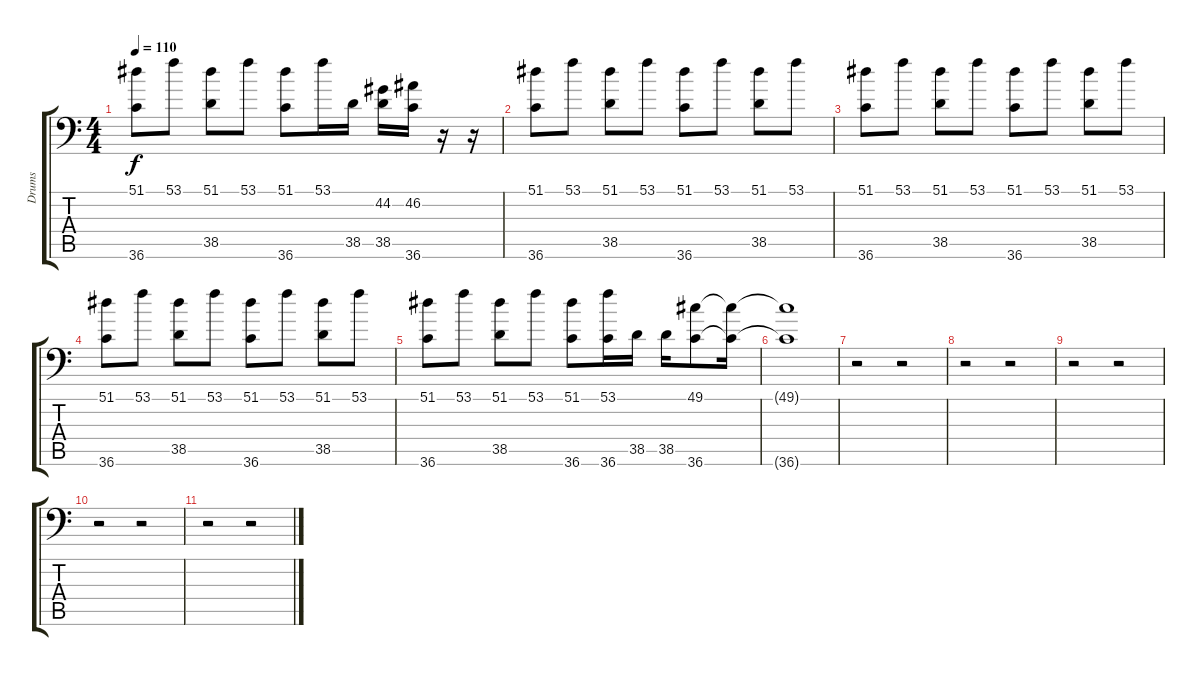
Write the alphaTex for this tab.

\track ("Drums" "Drums") {instrument acousticgrandpiano}
\staff {score tabs}
\tuning (C-1 C-1 C-1 C-1 C-1 C-1) {hide}
\ts (4 4)
\tempo 110
\clef f4
\ks c
(51.1 36.6).8{dy f} 53.1.8 (51.1 38.5).8 53.1.8 (51.1 36.6).8 53.1.16 38.5.16 (44.2 38.5).16 (46.2 36.6).16 r.16 r.16 |
(51.1 36.6).8 53.1.8 (51.1 38.5).8 53.1.8 (51.1 36.6).8 53.1.8 (51.1 38.5).8 53.1.8 |
(51.1 36.6).8 53.1.8 (51.1 38.5).8 53.1.8 (51.1 36.6).8 53.1.8 (51.1 38.5).8 53.1.8 |
(51.1 36.6).8 53.1.8 (51.1 38.5).8 53.1.8 (51.1 36.6).8 53.1.8 (51.1 38.5).8 53.1.8 |
(51.1 36.6).8 53.1.8 (51.1 38.5).8 53.1.8 (51.1 36.6).8 (53.1 36.6).16 38.5.16 38.5.16 (49.1 36.6).8 (49.1{t} 36.6{t}).16 |
(49.1{t} 36.6{t}).1 |
r.2 r.2 |
r.2 r.2 |
r.2 r.2 |
r.2 r.2 |
r.2 r.2
